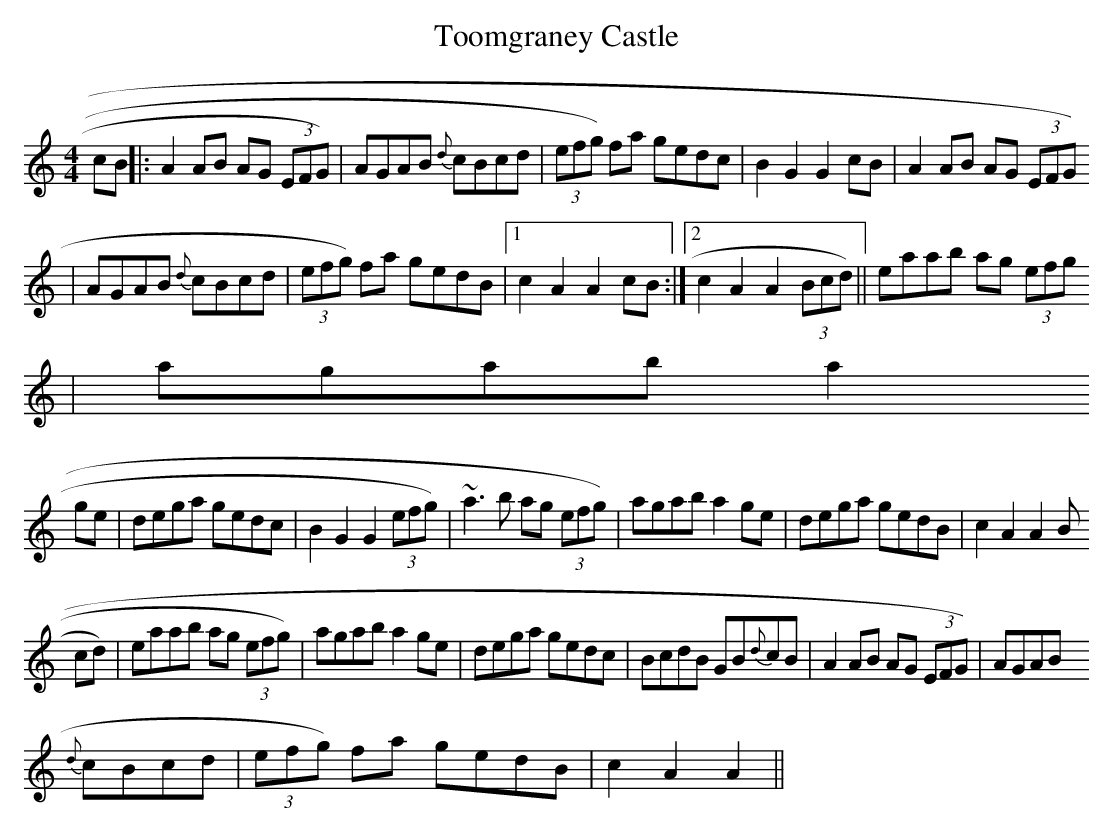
X:1
T:Toomgraney Castle
M:4/4
L:1/8
K:Am
cB||:A2AB AG (3EFG)|AGAB {d}cBcd|(3efg) fa gedc|B2G2G2 cB|A2AB AG (3EFG)
|AGAB {d}cBcd|(3efg) fa gedB|1 c2A2A2 cB:|2 c2A2A2 (3Bcd)||eaab ag (3efg
)|agab a2
ge|dega gedc|B2G2G2 (3efg)|~a3b ag (3efg)|agab a2ge|dega gedB|c2A2A2 (3B
cd)|eaab ag (3efg)|agab a2ge|dega gedc|BcdB GB{d}cB|A2AB AG (3EFG)|AGAB
{d}
cBcd|(3efg) fa gedB|c2A2A2||
